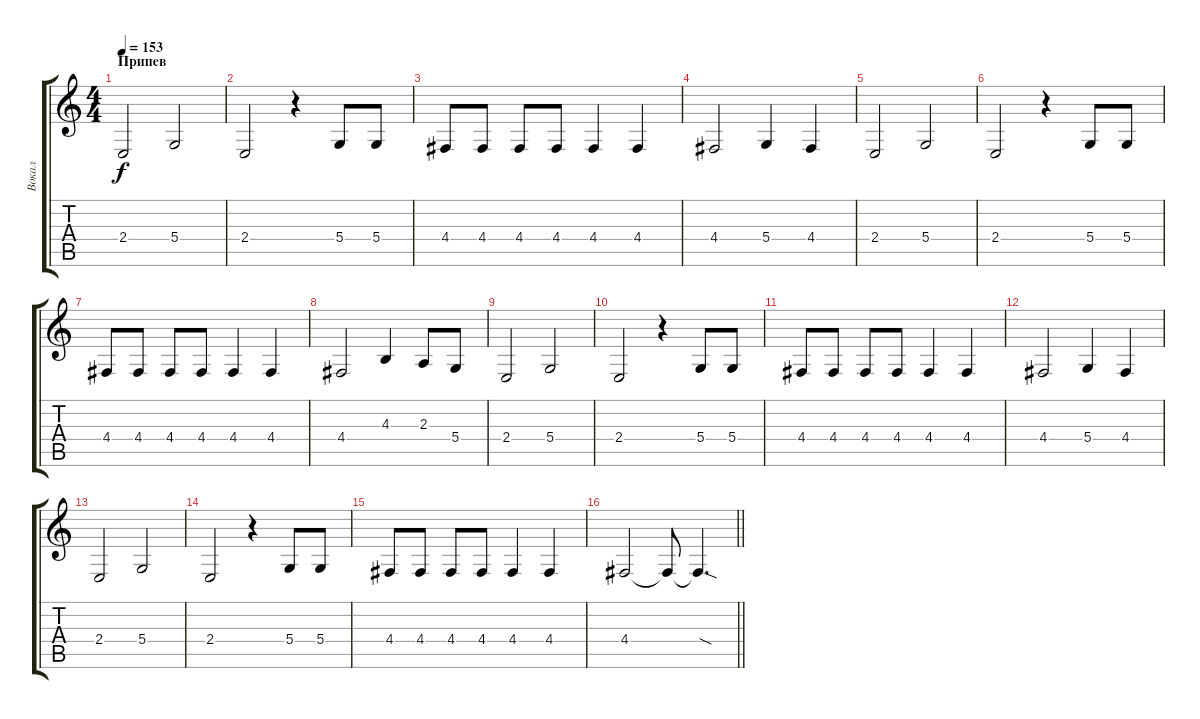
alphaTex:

\track ("Вокал" "Вокал") {instrument tenorsax}
\staff {score tabs}
\tuning (E4 B3 G3 D3 A2 E2) {hide}
\ts (4 4)
\section ("" "Припев")
\tempo 153
\clef g2
\ks c
2.4.2{dy f} 5.4.2 |
2.4.2 r.4 5.4.8 5.4.8 |
4.4.8 4.4.8 4.4.8 4.4.8 4.4.4 4.4.4 |
4.4.2 5.4.4 4.4.4 |
2.4.2 5.4.2 |
2.4.2 r.4 5.4.8 5.4.8 |
4.4.8 4.4.8 4.4.8 4.4.8 4.4.4 4.4.4 |
4.4.2 4.3.4 2.3.8 5.4.8 |
2.4.2 5.4.2 |
2.4.2 r.4 5.4.8 5.4.8 |
4.4.8 4.4.8 4.4.8 4.4.8 4.4.4 4.4.4 |
4.4.2 5.4.4 4.4.4 |
2.4.2 5.4.2 |
2.4.2 r.4 5.4.8 5.4.8 |
4.4.8 4.4.8 4.4.8 4.4.8 4.4.4 4.4.4 |
\barLineRight lightlight
4.4.2 4.4{t}.8 4.4{sod t}.4{d}
